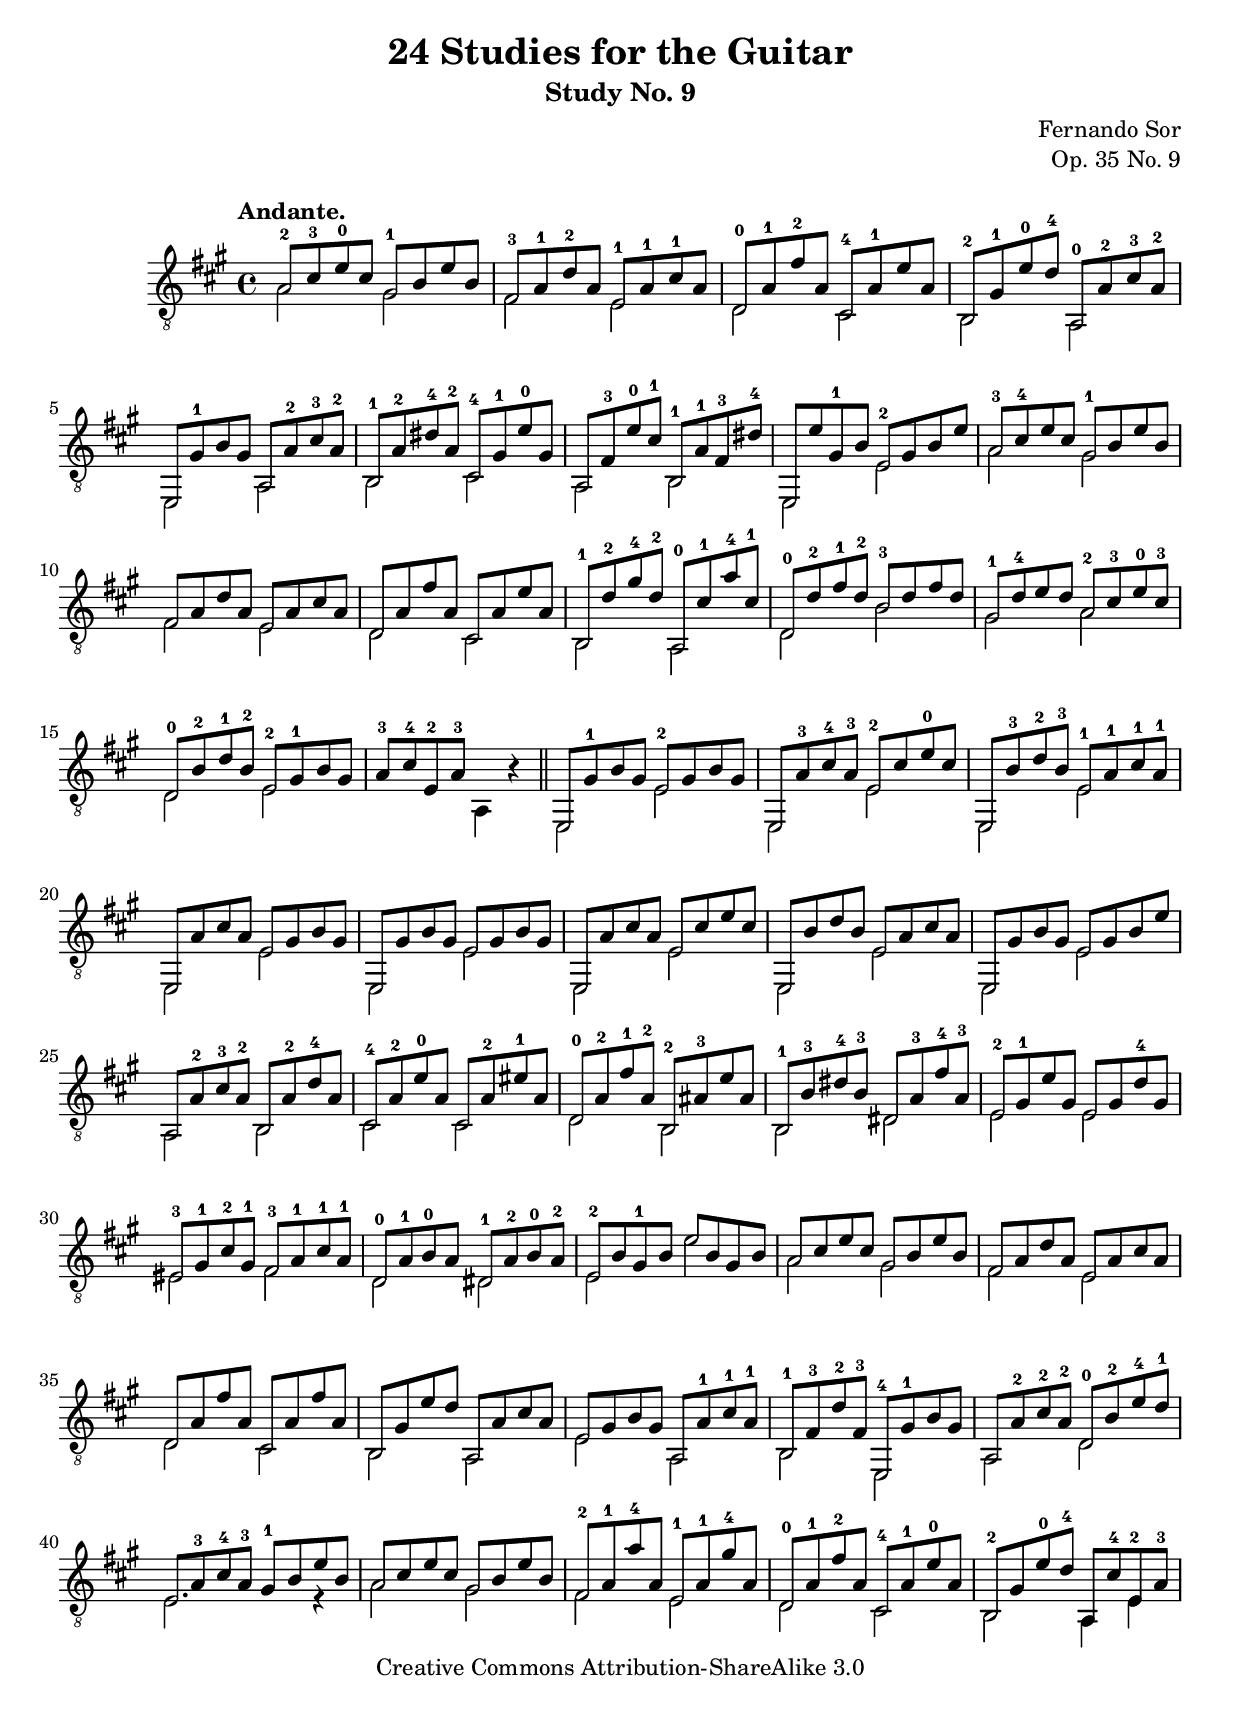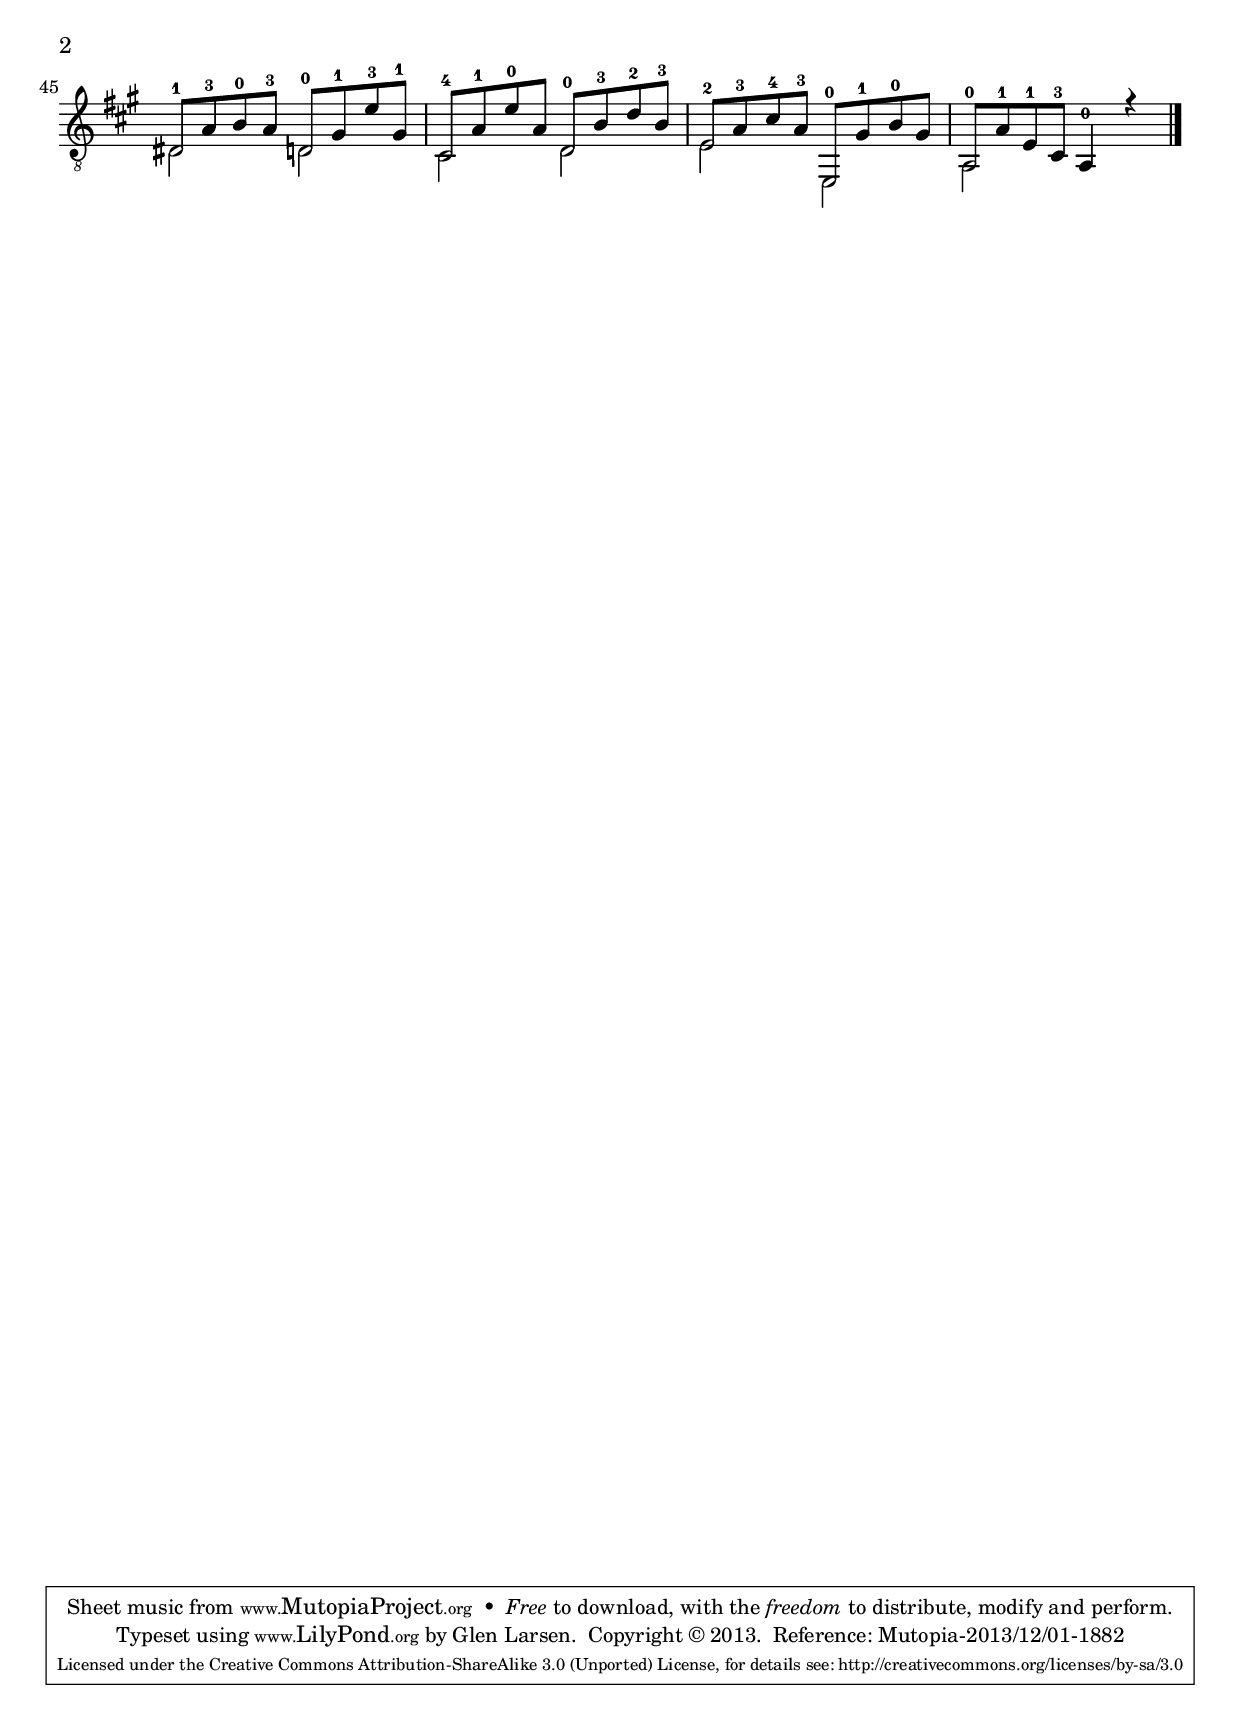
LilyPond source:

\version "2.16.1"
\header {
  title = "24 Studies for the Guitar"
  subtitle = "Study No. 9"
  composer = "Fernando Sor"
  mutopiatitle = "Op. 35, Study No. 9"
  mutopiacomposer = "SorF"
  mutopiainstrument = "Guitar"
  opus = "Op. 35 No. 9"
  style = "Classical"
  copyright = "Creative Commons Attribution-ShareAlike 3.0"
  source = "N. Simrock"
  % From Boije 481-2, enscribed "Bonn Chez N. Simrock"
  date = "1828"
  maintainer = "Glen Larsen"
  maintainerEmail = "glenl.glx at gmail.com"

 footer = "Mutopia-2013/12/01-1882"
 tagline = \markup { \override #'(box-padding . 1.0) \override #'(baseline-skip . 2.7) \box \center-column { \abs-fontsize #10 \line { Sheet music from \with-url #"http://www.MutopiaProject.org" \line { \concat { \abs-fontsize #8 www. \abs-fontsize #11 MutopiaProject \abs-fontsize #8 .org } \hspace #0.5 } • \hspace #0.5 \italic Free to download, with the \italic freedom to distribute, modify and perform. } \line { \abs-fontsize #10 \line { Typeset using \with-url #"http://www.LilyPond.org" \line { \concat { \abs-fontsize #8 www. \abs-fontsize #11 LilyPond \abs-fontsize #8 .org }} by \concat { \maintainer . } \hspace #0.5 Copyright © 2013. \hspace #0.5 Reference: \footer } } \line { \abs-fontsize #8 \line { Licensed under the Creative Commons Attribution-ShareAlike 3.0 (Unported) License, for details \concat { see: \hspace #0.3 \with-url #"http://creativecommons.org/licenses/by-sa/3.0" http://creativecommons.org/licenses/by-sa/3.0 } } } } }
}

\paper {
  % add space between composer/opus markup and first staff
  markup-system-spacing #'padding = #3
  % add a little space between composer and opus
  markup-markup-spacing #'padding = #1.2
  top-margin = #8
  bottom-margin = #10
}

\layout {
  \context {
    \Voice
    \override StringNumber #'stencil = ##f
  }
  \context {
    \Staff
    \override Fingering #'staff-padding = #'()
    \override Fingering #'add-stem-support = ##t
    \mergeDifferentlyDottedOn
    \mergeDifferentlyHeadedOn
  }
  \context {
    \Dynamics
    \override DynamicTextSpanner #'style = #'none
  }
}

global = {
  \time 4/4
  \key a \major
}

upperVoice = \relative c' {
  \voiceOne
  \set fingeringOrientations = #'(up)
  \tempo "Andante."

  <a-2>8 <cis-3> <e-0> cis <gis-1> b e b |
  <fis-3>8 <a-1> <d-2> a <e-1> <a-1> <cis-1> a |
  <d,-0>8 <a'-1> <fis'-2> a, <cis,-4> <a'-1> e' a, |
  <b,-2>8 <gis'-1> <e'-0> <d-4> <a,-0> <a'-2> <cis-3> <a-2> |

  e,8 <gis'-1> b gis a, <a'-2> <cis-3> <a-2> |
  <b,-1>8 <a'-2> <dis-4> <a-2> <cis,-4> <gis'-1> <e'-0> gis, |
  a,8 <fis'-3> <e'-0> <cis-1> <b,-1> <a'-1> <fis-3> <dis'-4> |
  e,,8 e'' <gis,-1> b <e,-2> gis b e |
  <a,-3>8 <cis-4> e cis <gis-1> b e b |

  fis8 a d a e a cis a |
  d,8 a' fis' a, cis, a' e' a, |
  <b,-1>8 <d'-2> <gis-4> <d-2> <a,-0> <cis'-1> <a'-4> <cis,-1> |
  <d,-0> <d'-2> <fis-1> <d-2> <b-3\3> d fis d |
  <gis,-1> <d'-4> e d <a-2> <cis-3> <e-0> <cis-3> |

  <d,-0>8 <b'-2\3> <d-1> <b-2\3> <e,-2> <gis-1> b gis |
  <a-3>8 <cis-4> <e,-2> <a-3> s4 b\rest |
  \bar "||"
  e,,8 <gis'-1> b gis <e-2> gis b gis |
  e,8 <a'-3> <cis-4> <a-3> <e-2> cis' <e-0> cis |
  e,,8 <b''-3\3> <d-2> <b-3\3> <e,-1> <a-1> <cis-1> <a-1> |

  e,8 a' cis a e gis b gis |
  e,8 gis' b gis e gis b gis |
  e,8 a' cis a e cis' e cis |
  e,,8 b''\3 d b\3 e, a cis a |
  e,8 gis' b gis e gis b e |

  a,,8 <a'-2> <cis-3> <a-2> b, <a'-2> <d-4> a |
  <cis,-4>8 <a'-2> <e'-0> a, cis, <a'-2> <eis'-1> a, |
  <d,-0>8 <a'-2> <fis'-1> <a,-2> <b,-2> <ais'-3> e' ais, |
  <b,-1>8 <b'-3>\3 <dis-4> <b-3>\3 dis, <a'-3> <fis'-4> <a,-3> |
  <e-2>8 <gis-1> e' gis,e gis <d'-4> gis, |

  <eis-3>8 <gis-1> <cis-2> <gis-1> <fis-3> <a-1> <cis-1> <a-1> |
  <d,-0>8 <a'-1> <b-0> a <dis,-1> <a'-2> <b-0> <a-2> |
  <e-2>8 b' <gis-1> b e b gis b |
  a8 cis e cis gis b e b |
  fis a d a e a cis a |

  d,8 a' fis' a, cis, a' fis' a, |
  b,8 gis' e' d a, a' cis a |
  e8 gis b gis a, <a'-1> <cis-1> <a-1> |
  <b,-1>8 <fis'-3> <d'-2> <fis,-3> <e,-4> <gis'-1> b gis |
  a, <a'-2> <cis-2> <a-2> <d,-0> <b'-2> <e-4> <d-1> |

  e,8 <a-3> <cis-4> <a-3> <gis-1> b e b |
  a8 cis e cis gis b e b |
  <fis-2>8 <a-1> <a'-4> a, <e-1> <a-1> <gis'-4> a, |
  <d,-0>8 <a'-1> <fis'-2> a, <cis,-4> <a'-1> <e'-0> a, |

  <b,-2>8 gis' <e'-0> <d-4> a, <cis'-4> <e,-2> <a-3> |
  <dis,-1>8 <a'-3> <b-0> <a-3> <d,-0> <gis-1> <e'-3> <gis,-1> |
  <cis,-4>8 <a'-1> <e'-0> a, <d,-0> <b'-3\3> <d-2> <b-3\3> |
  <e,-2>8 <a-3> <cis-4> <a-3> <e,-0> <gis'-1> <b-0> gis |
  <a,-0>8 <a'-1> <e-1> <cis-3> <a-0>4 r |

  \bar "|."
}

lowerVoice = \relative c' {
  \set fingeringOrientations = #'(down)
  \voiceTwo
  a2 gis |
  fis2 e |
  d2 cis |
  b2 a |

  e2 a |
  b2 cis |
  a2 b |
  e,2 e' |
  a2 gis |

  fis2 e |
  d2 cis |
  b2 a |
  d2 b'\3 |
  gis2 a |

  d,2 e |
  s2 a,4 s |			%||
  \repeat unfold 3 {e2 e' |}

  \repeat unfold 5 {e, e' | }

  a,2 b |
  cis2 cis |
  d2 b |
  b2 dis |
  e2 e |

  eis2 fis |
  d2 dis |
  e2 e' |
  a,2 gis |
  fis2 e |

  d2 cis |
  b2 a |
  e'2 a, |
  b2 e, |
  a2 d |

  e2. r4 |
  a2 gis |
  fis2 e |
  d2 cis |

  b2 a4 e' |
  dis2 d |
  cis2 d |
  e2 e, |
  a2 s
}


\score {
  <<
    \new Staff = "Guitar"
    <<
      \set Staff.midiInstrument = #"acoustic guitar (nylon)"
      \global
      \clef "treble_8"
      \context Voice = "upperVoice" \upperVoice
      \context Voice = "lowerVoice" \lowerVoice
    >>
%{
    \new TabStaff = "Guitar tabs"
    <<
      \clef "moderntab"
      \global
      \context TabVoice = "upperVoice" \upperVoice
      \context TabVoice = "lowerVoice" \lowerVoice
    >>
%}
  >>
  \layout {}
  \midi {
    \tempo 4 = 180
  }
}
